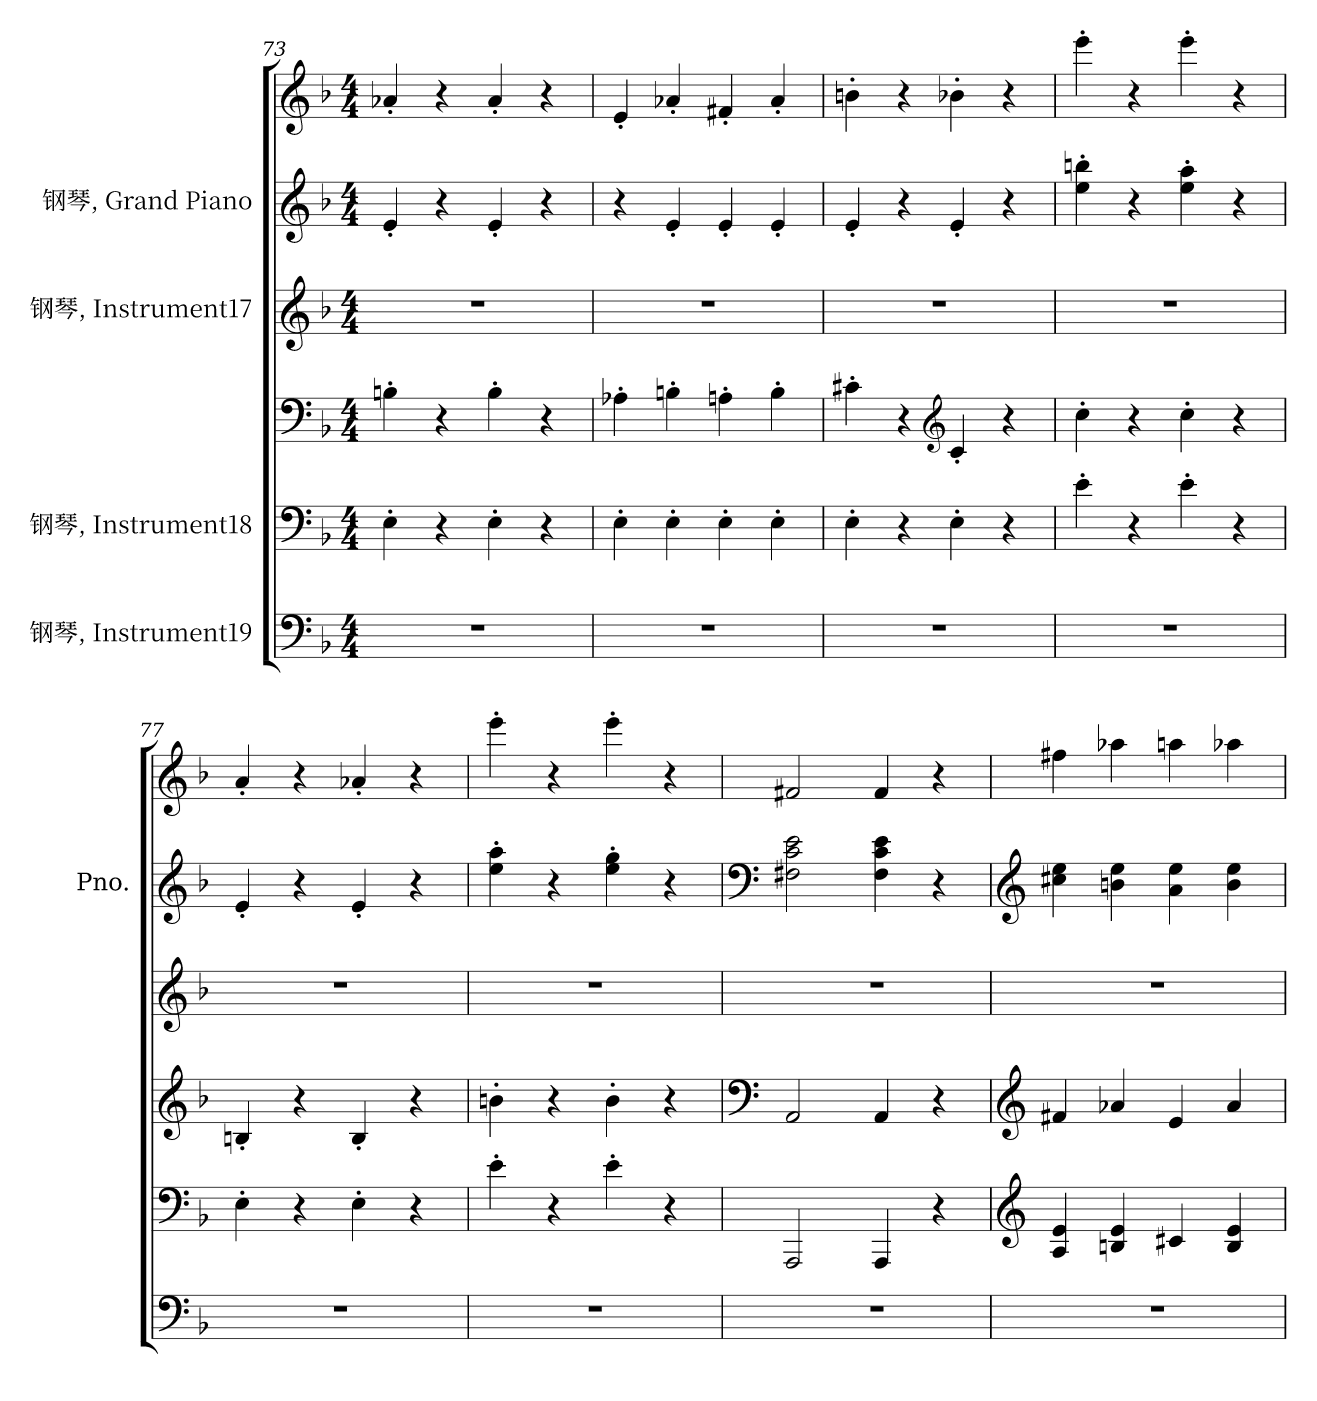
**kern	**kern	**kern	**kern	**kern	**kern
*part4	*part3	*part3	*part2	*part1	*part1
*staff6	*staff5	*staff4	*staff3	*staff2	*staff1
*I"钢琴, Instrument19	*I"钢琴, Instrument18	*	*I"钢琴, Instrument17	*I"钢琴, Grand Piano	*
*	*	*	*	*I'Pno.	*
*clefF4	*clefF4	*clefF4	*clefG2	*clefG2	*clefG2
*k[b-]	*k[b-]	*k[b-]	*k[b-]	*k[b-]	*k[b-]
*M4/4	*M4/4	*M4/4	*M4/4	*M4/4	*M4/4
=73	=73	=73	=73	=73	=73
1r	4E'\	4Bn'\	1r	4e'/	4a-X'/
.	4r	4r	.	4r	4r
.	4E'\	4B'\	.	4e'/	4a-'/
.	4r	4r	.	4r	4r
=74	=74	=74	=74	=74	=74
1r	4E'\	4A-X'\	1r	4r	4e'/
.	4E'\	4Bn'\	.	4e'/	4a-X'/
.	4E'\	4An'\	.	4e'/	4f#X'/
.	4E'\	4B'\	.	4e'/	4a-'/
=75	=75	=75	=75	=75	=75
1r	4E'\	4c#X'\	1r	4e'/	4bn'\
.	4r	4r	.	4r	4r
*	*	*clefG2	*	*	*
.	4E'\	4c#'/	.	4e'/	4b-X'\
.	4r	4r	.	4r	4r
!!LO:PB:g=z
=76	=76	=76	=76	=76	=76
1r	4e'\	4cc'\	1r	4ee\' 4bbn\'	4eee'\
.	4r	4r	.	4r	4r
.	4e'\	4cc'\	.	4ee\' 4aa\'	4eee'\
.	4r	4r	.	4r	4r
=77	=77	=77	=77	=77	=77
1r	4E'\	4Bn'/	1r	4e'/	4a'/
.	4r	4r	.	4r	4r
.	4E'\	4B'/	.	4e'/	4a-X'/
.	4r	4r	.	4r	4r
=78	=78	=78	=78	=78	=78
1r	4e'\	4bn'\	1r	4ee\' 4aa\'	4eee'\
.	4r	4r	.	4r	4r
.	4e'\	4b'\	.	4ee\' 4gg\'	4eee'\
.	4r	4r	.	4r	4r
=79	=79	=79	=79	=79	=79
*	*	*clefF4	*	*clefF4	*
1r	2AAA/	2AA/	1r	2F#X\ 2c\ 2e\	2f#X/
.	4AAA/	4AA/	.	4F#\ 4c\ 4e\	4f#/
.	4r	4r	.	4r	4r
=80	=80	=80	=80	=80	=80
*	*clefG2	*clefG2	*	*clefG2	*
1r	4A/ 4e/	4f#X/	1r	4cc#X\ 4ee\	4ff#X\
.	4Bn/ 4e/	4a-X/	.	4bn\ 4ee\	4aa-X\
.	4c#X/	4e/	.	4a\ 4ee\	4aan\
.	4B/ 4e/	4a-/	.	4b\ 4ee\	4aa-X\
=	=	=	=	=	=
*-	*-	*-	*-	*-	*-
